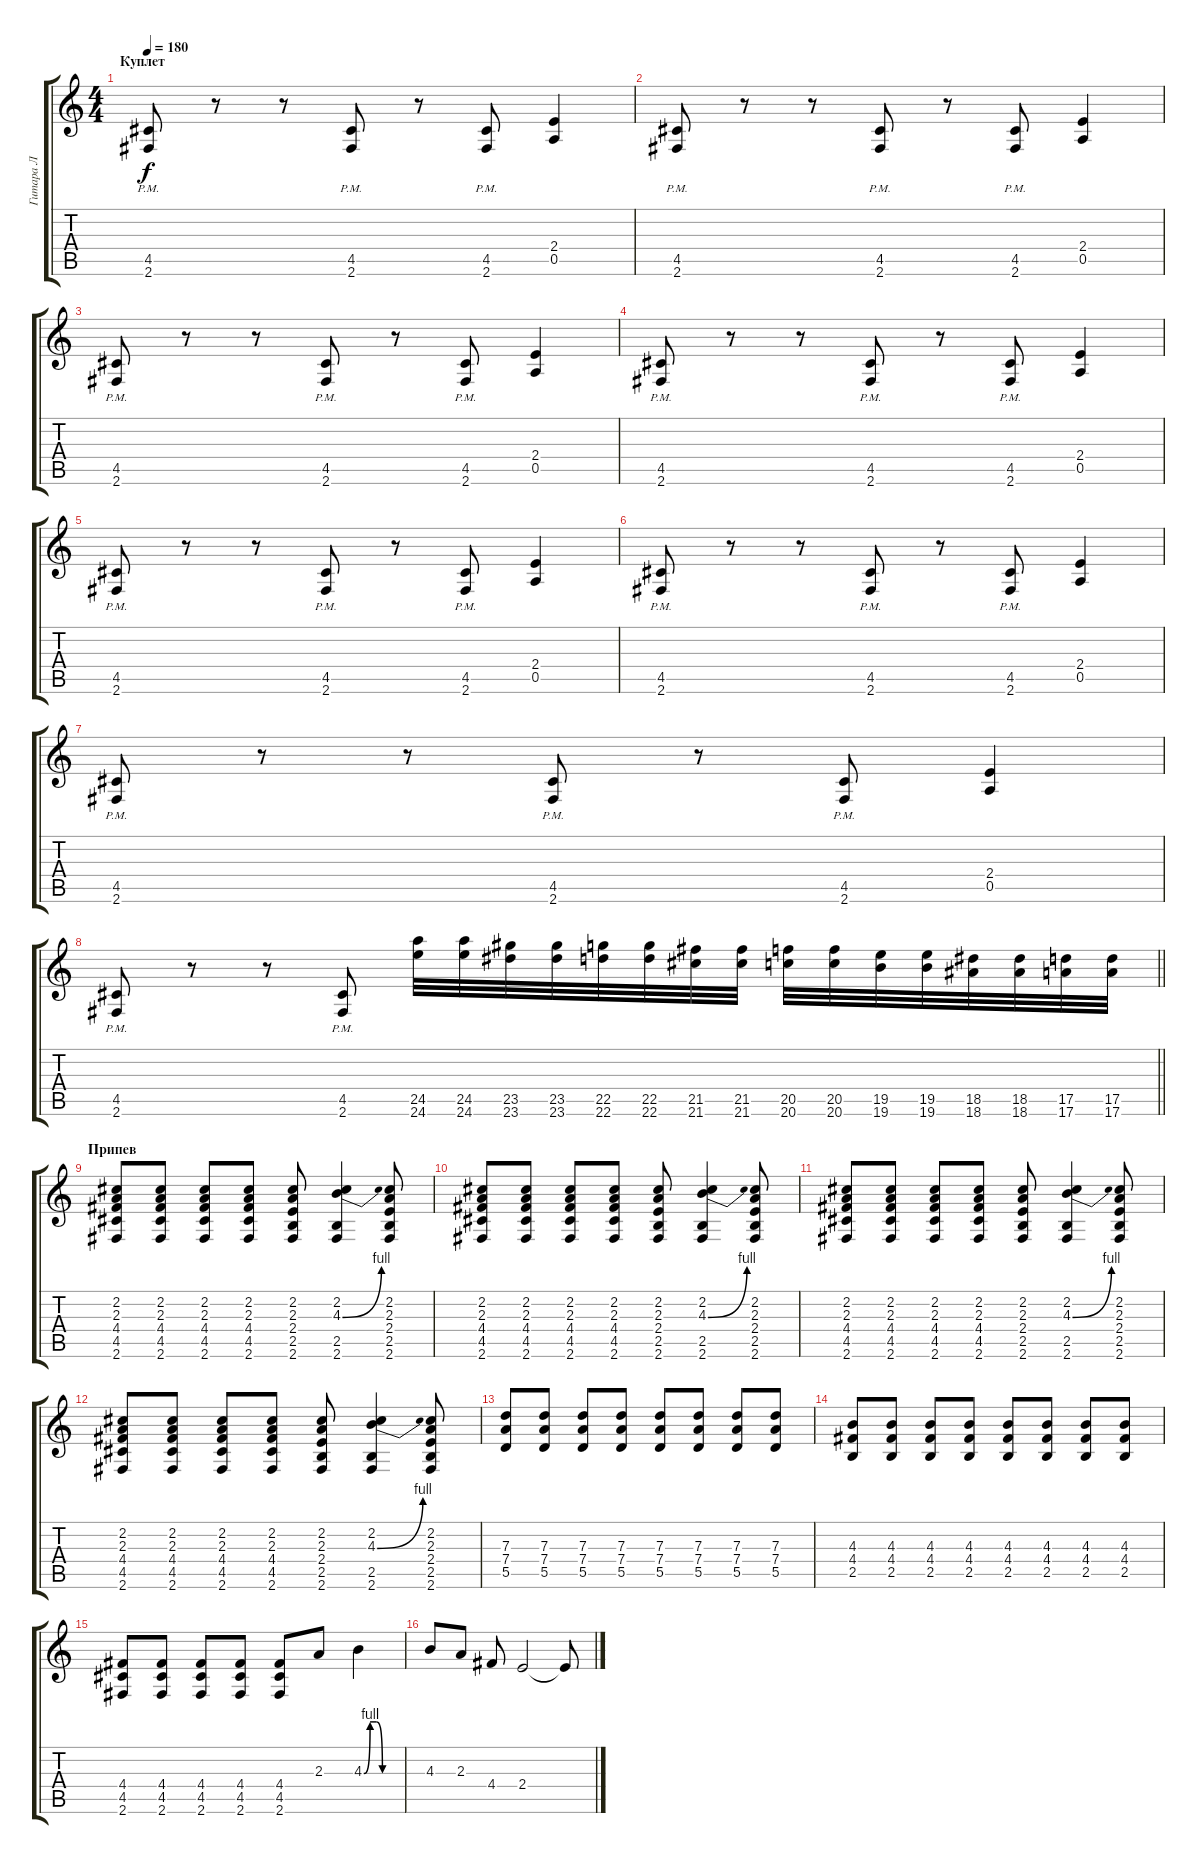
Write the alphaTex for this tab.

\track ("Гитара Л" "Гитара Л") {instrument distortionguitar}
\staff {score tabs}
\tuning (E4 B3 G3 D3 A2 E2) {hide}
\ts (4 4)
\section ("" "Куплет")
\tempo 180
\clef g2
\ks c
(4.5{pm} 2.6{pm}).8{dy f} r.8 r.8 (4.5{pm} 2.6{pm}).8 r.8 (4.5{pm} 2.6{pm}).8 (2.4 0.5).4 |
(4.5{pm} 2.6{pm}).8 r.8 r.8 (4.5{pm} 2.6{pm}).8 r.8 (4.5{pm} 2.6{pm}).8 (2.4 0.5).4 |
(4.5{pm} 2.6{pm}).8 r.8 r.8 (4.5{pm} 2.6{pm}).8 r.8 (4.5{pm} 2.6{pm}).8 (2.4 0.5).4 |
(4.5{pm} 2.6{pm}).8 r.8 r.8 (4.5{pm} 2.6{pm}).8 r.8 (4.5{pm} 2.6{pm}).8 (2.4 0.5).4 |
(4.5{pm} 2.6{pm}).8 r.8 r.8 (4.5{pm} 2.6{pm}).8 r.8 (4.5{pm} 2.6{pm}).8 (2.4 0.5).4 |
(4.5{pm} 2.6{pm}).8 r.8 r.8 (4.5{pm} 2.6{pm}).8 r.8 (4.5{pm} 2.6{pm}).8 (2.4 0.5).4 |
(4.5{pm} 2.6{pm}).8 r.8 r.8 (4.5{pm} 2.6{pm}).8 r.8 (4.5{pm} 2.6{pm}).8 (2.4 0.5).4 |
\barLineRight lightlight
(4.5{pm} 2.6{pm}).8 r.8 r.8 (4.5{pm} 2.6{pm}).8 (24.5 24.6).32 (24.5 24.6).32 (23.5 23.6).32 (23.5 23.6).32 (22.5 22.6).32 (22.5 22.6).32 (21.5 21.6).32 (21.5 21.6).32 (20.5 20.6).32 (20.5 20.6).32 (19.5 19.6).32 (19.5 19.6).32 (18.5 18.6).32 (18.5 18.6).32 (17.5 17.6).32 (17.5 17.6).32 |
\section ("" "Припев")
(2.2 2.3 4.4 4.5 2.6).8 (2.2 2.3 4.4 4.5 2.6).8 (2.2 2.3 4.4 4.5 2.6).8 (2.2 2.3 4.4 4.5 2.6).8 (2.2 2.3 2.4 2.5 2.6).8 (2.2 4.3{be (bend 0 0 60 4)} 2.5 2.6).4 (2.2 2.3 2.4 2.5 2.6).8 |
(2.2 2.3 4.4 4.5 2.6).8 (2.2 2.3 4.4 4.5 2.6).8 (2.2 2.3 4.4 4.5 2.6).8 (2.2 2.3 4.4 4.5 2.6).8 (2.2 2.3 2.4 2.5 2.6).8 (2.2 4.3{be (bend 0 0 60 4)} 2.5 2.6).4 (2.2 2.3 2.4 2.5 2.6).8 |
(2.2 2.3 4.4 4.5 2.6).8 (2.2 2.3 4.4 4.5 2.6).8 (2.2 2.3 4.4 4.5 2.6).8 (2.2 2.3 4.4 4.5 2.6).8 (2.2 2.3 2.4 2.5 2.6).8 (2.2 4.3{be (bend 0 0 60 4)} 2.5 2.6).4 (2.2 2.3 2.4 2.5 2.6).8 |
(2.2 2.3 4.4 4.5 2.6).8 (2.2 2.3 4.4 4.5 2.6).8 (2.2 2.3 4.4 4.5 2.6).8 (2.2 2.3 4.4 4.5 2.6).8 (2.2 2.3 2.4 2.5 2.6).8 (2.2 4.3{be (bend 0 0 60 4)} 2.5 2.6).4 (2.2 2.3 2.4 2.5 2.6).8 |
(7.3 7.4 5.5).8 (7.3 7.4 5.5).8 (7.3 7.4 5.5).8 (7.3 7.4 5.5).8 (7.3 7.4 5.5).8 (7.3 7.4 5.5).8 (7.3 7.4 5.5).8 (7.3 7.4 5.5).8 |
(4.3 4.4 2.5).8 (4.3 4.4 2.5).8 (4.3 4.4 2.5).8 (4.3 4.4 2.5).8 (4.3 4.4 2.5).8 (4.3 4.4 2.5).8 (4.3 4.4 2.5).8 (4.3 4.4 2.5).8 |
(4.4 4.5 2.6).8 (4.4 4.5 2.6).8 (4.4 4.5 2.6).8 (4.4 4.5 2.6).8 (4.4 4.5 2.6).8 2.3.8 4.3{be (custom 0 0 10 4 20 4 30 0 60 0)}.4 |
4.3.8 2.3.8 4.4.8 2.4.2 2.4{t}.8
